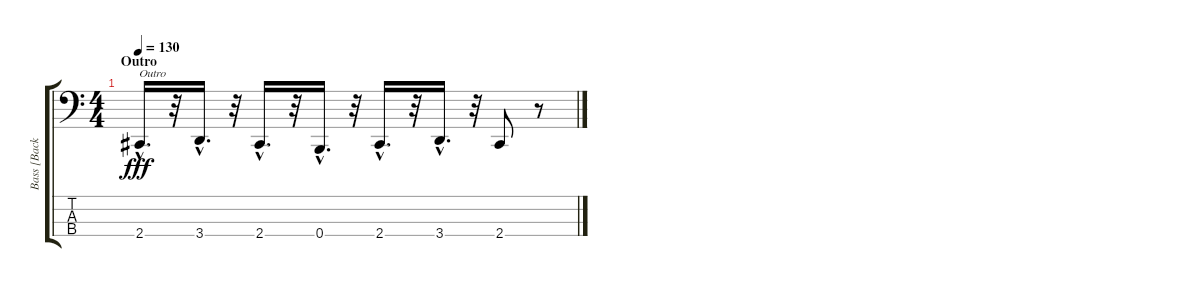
\track ("Bass [Back Up]" "Bass [Back") {instrument slapbass2}
\staff {score tabs}
\tuning (D2 A1 E1 B0) {hide}
\ts (4 4)
\section ("" "Outro")
\tempo 130
\clef f4
\ks c
2.4{hac}.16{d txt "Outro" dy fff} r.32 3.4{hac}.16{d} r.32 2.4{hac}.16{d} r.32 0.4{hac}.16{d} r.32 2.4{hac}.16{d} r.32 3.4{hac}.16{d} r.32 2.4.8 r.8
